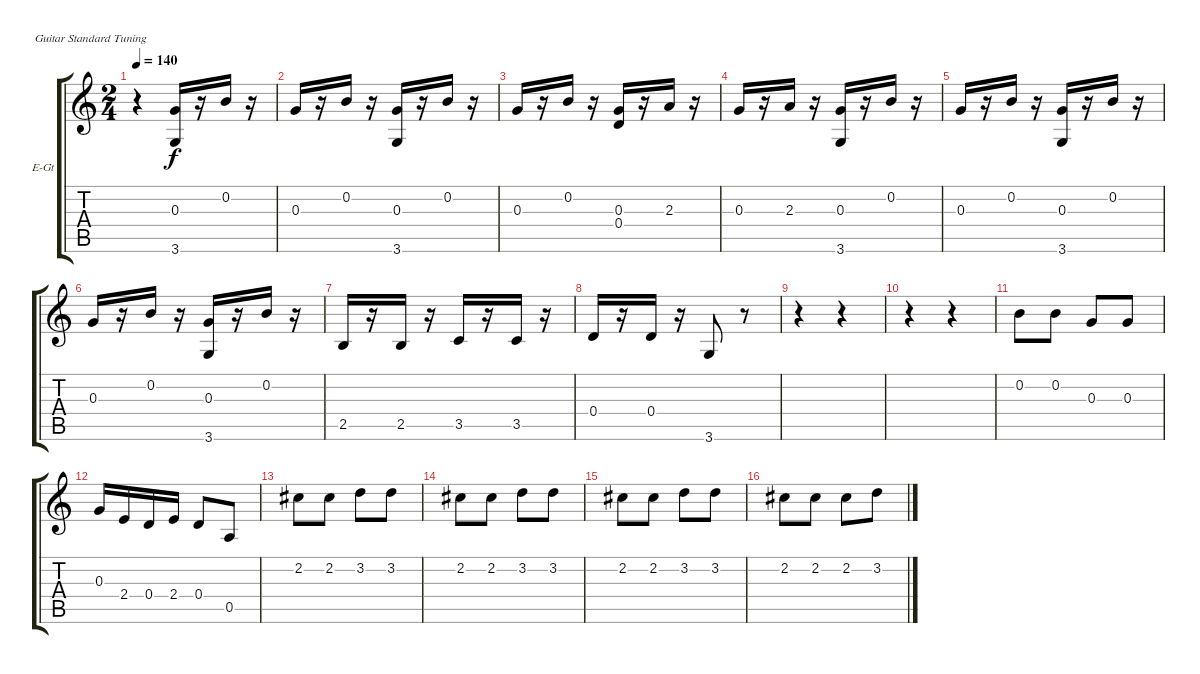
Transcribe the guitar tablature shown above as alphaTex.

\bracketExtendMode groupsimilarinstruments
\firstSystemTrackNameOrientation horizontal
\otherSystemsTrackNameOrientation horizontal
\track ("Guitar 4/5" "E-Gt") {instrument distortionguitar}
\staff {score tabs}
\tuning (E4 B3 G3 D3 A2 E2)
\ts (2 4)
\tempo 140
\clef g2
\scale
0.333333
\ks c
r.4{dy f} (3.6 0.3).16 r.16 0.2.16 r.16 |
\scale
0.333333 0.3.16 r.16 0.2.16 r.16 (3.6 0.3).16 r.16 0.2.16 r.16 |
\scale
0.333333 0.3.16 r.16 0.2.16 r.16 (0.4 0.3).16 r.16 2.3.16 r.16 |
\scale
0.333333 0.3.16 r.16 2.3.16 r.16 (3.6 0.3).16 r.16 0.2.16 r.16 |
\scale
0.333333 0.3.16 r.16 0.2.16 r.16 (3.6 0.3).16 r.16 0.2.16 r.16 |
\scale
0.333333 0.3.16 r.16 0.2.16 r.16 (3.6 0.3).16 r.16 0.2.16 r.16 |
\scale
0.333333 2.5.16 r.16 2.5.16 r.16 3.5.16 r.16 3.5.16 r.16 |
\scale
0.333333 0.4.16 r.16 0.4.16 r.16 3.6.8 r.8 |
\scale
0.333333 r.4 r.4 |
\scale
0.333333 r.4 r.4 |
\scale
0.333333 0.2.8 0.2.8 0.3.8 0.3.8 |
\scale
0.333333 0.3.16 2.4.16 0.4.16 2.4.16 0.4.8 0.5.8 |
\scale
0.333333 2.2.8 2.2.8 3.2.8 3.2.8 |
\scale
0.333333 2.2.8 2.2.8 3.2.8 3.2.8 |
\scale
0.333333 2.2.8 2.2.8 3.2.8 3.2.8 |
\scale
0.333333 2.2.8 2.2.8 2.2.8 3.2.8
